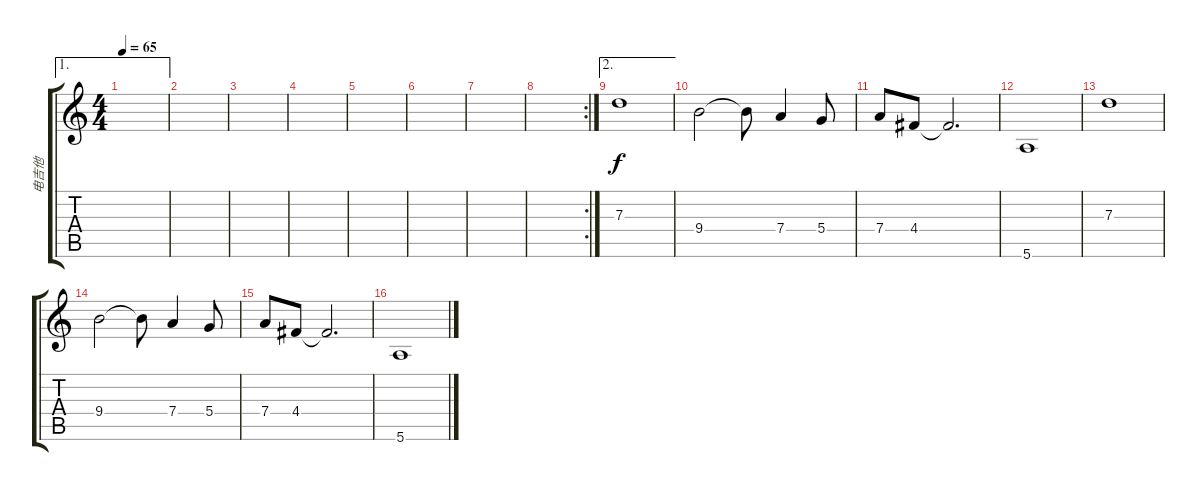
\track ("电吉他" "电吉他") {instrument electricguitarclean}
\staff {score tabs}
\tuning (E4 B3 G3 D3 A2 E2) {hide}
\ae 1
\ts (4 4)
\tempo 65
\clef g2
\ks c
|
|
|
|
|
|
|
\rc 2
|
\ae 2
7.3.1{volume 13 instrument overdrivenguitar} |
9.4.2 9.4{t}.8 7.4.4 5.4.8 |
7.4.8 4.4.8 4.4{t}.2{d} |
5.6.1 |
7.3.1 |
9.4.2 9.4{t}.8 7.4.4 5.4.8 |
7.4.8 4.4.8 4.4{t}.2{d} |
5.6.1
